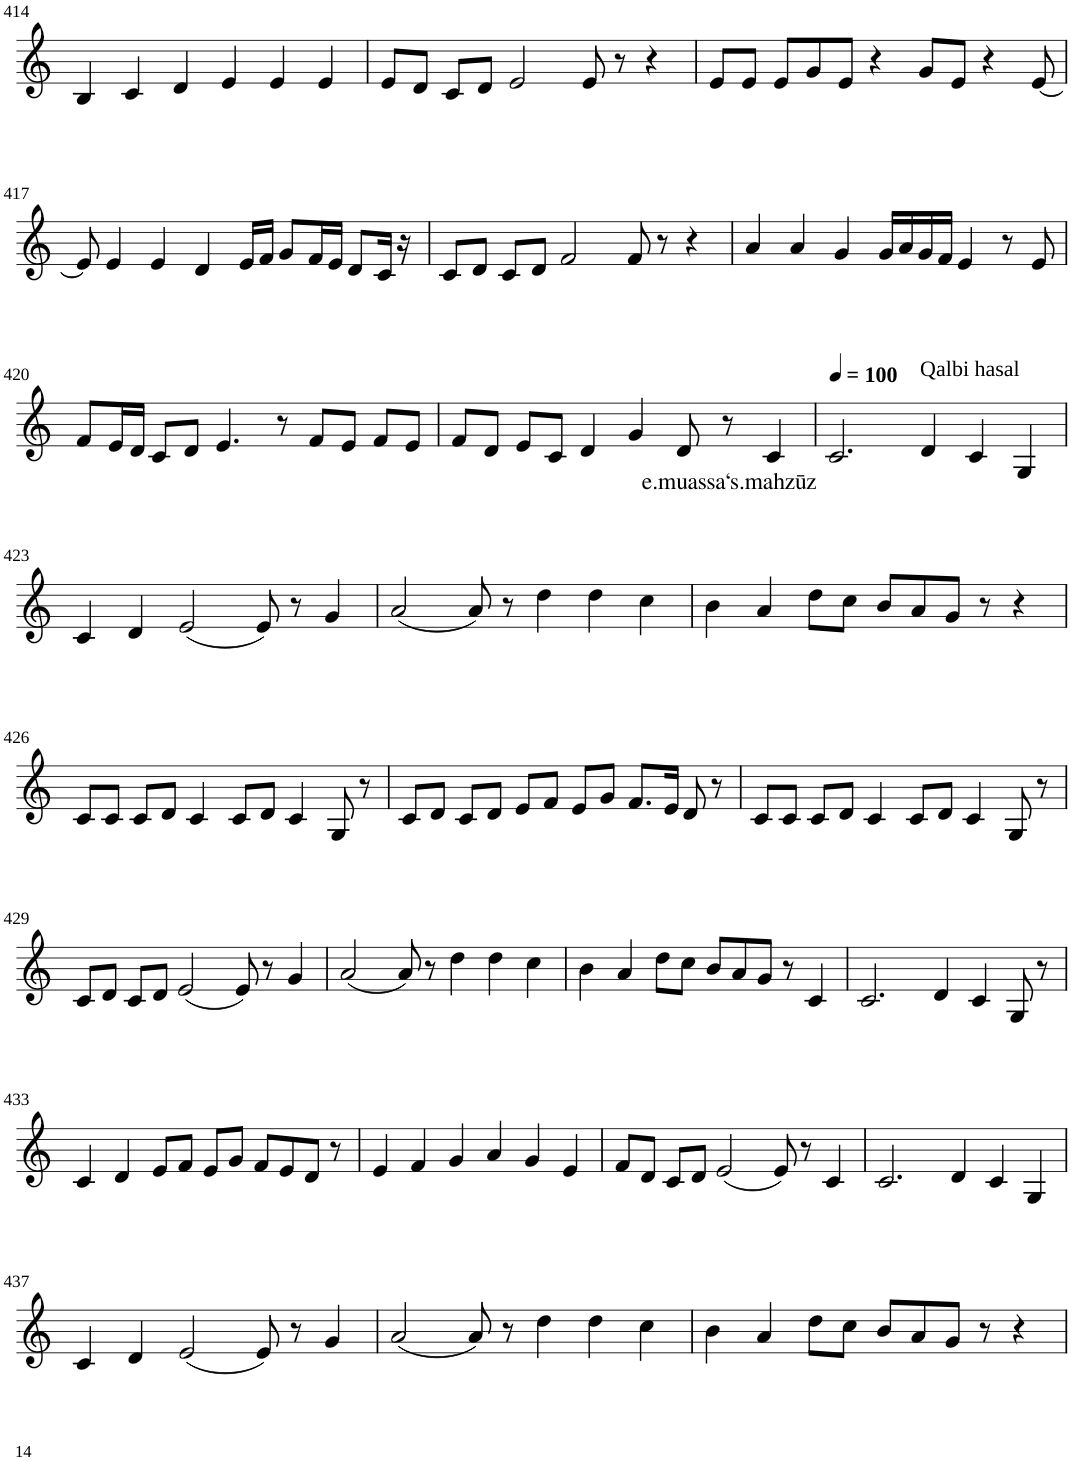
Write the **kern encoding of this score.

**kern	**text
*part1	*part1
*staff1	*staff1
*I"Violin	*
!!LO:PB:g=z
*clefG2	*
*k[]	*
*M6/4	*
=414	=414
4B/	.
4c/	.
4d/	.
4e/	.
4e/	.
4e/	.
=415	=415
8e/L	.
8d/J	.
8c/L	.
8d/J	.
2e/	.
8e/	.
8r	.
4r	.
=416	=416
8e/L	.
8e/J	.
8e/L	.
8g/	.
8e/J	.
4r	.
8g/L	.
8e/J	.
4r	.
[8e/	.
!!LO:LB:g=z
=417	=417
8e/]	.
4e/	.
4e/	.
4d/	.
16e/LL	.
16f/JJ	.
8g/L	.
16f/L	.
16e/JJ	.
8d/L	.
16c/Jk	.
16r	.
=418	=418
8c/L	.
8d/J	.
8c/L	.
8d/J	.
2f/	.
8f/	.
8r	.
4r	.
=419	=419
4a/	.
4a/	.
4g/	.
16g/LL	.
16a/	.
16g/	.
16f/JJ	.
4e/	.
8r	.
8e/	.
!!LO:LB:g=z
=420	=420
8f/L	.
16e/L	.
16d/JJ	.
8c/L	.
8d/J	.
4.e/	.
8r	.
8f/L	.
8e/J	.
8f/L	.
8e/J	.
=421	=421
8f/L	.
8d/J	.
8e/L	.
8c/J	.
4d/	.
4g/	.
!	!LO:LY:b
8d/	e.muassa‘
8r	.
!	!LO:LY:b
4c/	s.mahzūz
=422	=422
*MM100	*
2.c/	.
!LO:TX:a:t=Qalbi hasal	!
4d/	.
4c/	.
4G/	.
!!LO:LB:g=z
=423	=423
4c/	.
4d/	.
(2e/	.
8e/)	.
8r	.
4g/	.
=424	=424
(2a/	.
8a/)	.
8r	.
4dd\	.
4dd\	.
4cc\	.
=425	=425
4b\	.
4a/	.
8dd\L	.
8cc\J	.
8b/L	.
8a/	.
8g/J	.
8r	.
4r	.
!!LO:LB:g=z
=426	=426
8c/L	.
8c/J	.
8c/L	.
8d/J	.
4c/	.
8c/L	.
8d/J	.
4c/	.
8G/	.
8r	.
=427	=427
8c/L	.
8d/J	.
8c/L	.
8d/J	.
8e/L	.
8f/J	.
8e/L	.
8g/J	.
8.f/L	.
16e/Jk	.
8d/	.
8r	.
=428	=428
8c/L	.
8c/J	.
8c/L	.
8d/J	.
4c/	.
8c/L	.
8d/J	.
4c/	.
8G/	.
8r	.
!!LO:LB:g=z
=429	=429
8c/L	.
8d/J	.
8c/L	.
8d/J	.
(2e/	.
8e/)	.
8r	.
4g/	.
=430	=430
(2a/	.
8a/)	.
8r	.
4dd\	.
4dd\	.
4cc\	.
=431	=431
4b\	.
4a/	.
8dd\L	.
8cc\J	.
8b/L	.
8a/	.
8g/J	.
8r	.
4c/	.
=432	=432
2.c/	.
4d/	.
4c/	.
8G/	.
8r	.
!!LO:LB:g=z
=433	=433
4c/	.
4d/	.
8e/L	.
8f/J	.
8e/L	.
8g/J	.
8f/L	.
8e/	.
8d/J	.
8r	.
=434	=434
4e/	.
4f/	.
4g/	.
4a/	.
4g/	.
4e/	.
=435	=435
8f/L	.
8d/J	.
8c/L	.
8d/J	.
(2e/	.
8e/)	.
8r	.
4c/	.
=436	=436
2.c/	.
4d/	.
4c/	.
4G/	.
!!LO:LB:g=z
=437	=437
4c/	.
4d/	.
(2e/	.
8e/)	.
8r	.
4g/	.
=438	=438
(2a/	.
8a/)	.
8r	.
4dd\	.
4dd\	.
4cc\	.
=439	=439
4b\	.
4a/	.
8dd\L	.
8cc\J	.
8b/L	.
8a/	.
8g/J	.
8r	.
4r	.
=	=
*-	*-
